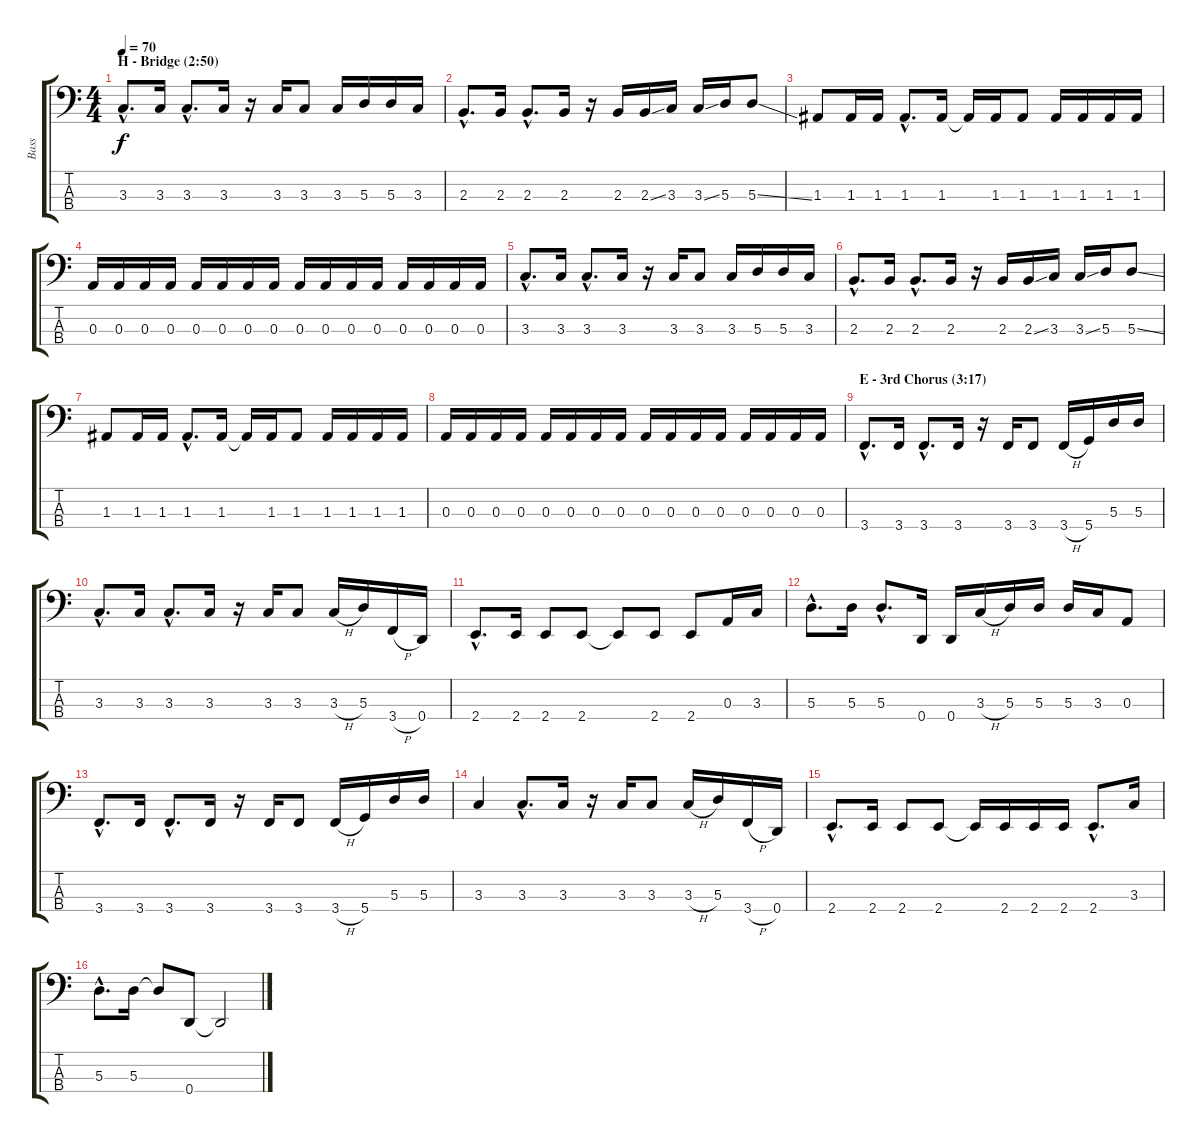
\track ("Bass" "Bass") {instrument electricbasspick}
\staff {score tabs}
\tuning (G2 D2 A1 D1) {hide}
\ts (4 4)
\section ("" "H - Bridge (2:50)")
\tempo 70
\clef f4
\ks c
3.3{hac}.8{d dy f} 3.3.16 3.3{hac}.8{d} 3.3.16 r.16 3.3.16 3.3.8 3.3.16 5.3.16 5.3.16 3.3.16 |
2.3{hac}.8{d} 2.3.16 2.3{hac}.8{d} 2.3.16 r.16 2.3.16 2.3{ss}.16 3.3.16 3.3{ss}.16 5.3.16 5.3{ss}.8 |
1.3.8 1.3.16 1.3.16 1.3{hac}.8{d} 1.3.16 1.3{t}.16 1.3.16 1.3.8 1.3.16 1.3.16 1.3.16 1.3.16 |
0.3.16 0.3.16 0.3.16 0.3.16 0.3.16 0.3.16 0.3.16 0.3.16 0.3.16 0.3.16 0.3.16 0.3.16 0.3.16 0.3.16 0.3.16 0.3.16 |
3.3{hac}.8{d} 3.3.16 3.3{hac}.8{d} 3.3.16 r.16 3.3.16 3.3.8 3.3.16 5.3.16 5.3.16 3.3.16 |
2.3{hac}.8{d} 2.3.16 2.3{hac}.8{d} 2.3.16 r.16 2.3.16 2.3{ss}.16 3.3.16 3.3{ss}.16 5.3.16 5.3{ss}.8 |
1.3.8 1.3.16 1.3.16 1.3{hac}.8{d} 1.3.16 1.3{t}.16 1.3.16 1.3.8 1.3.16 1.3.16 1.3.16 1.3.16 |
0.3.16 0.3.16 0.3.16 0.3.16 0.3.16 0.3.16 0.3.16 0.3.16 0.3.16 0.3.16 0.3.16 0.3.16 0.3.16 0.3.16 0.3.16 0.3.16 |
\section ("" "E - 3rd Chorus (3:17)")
3.4{hac}.8{d} 3.4.16 3.4{hac}.8{d} 3.4.16 r.16 3.4.16 3.4.8 3.4{h}.16 5.4.16 5.3.16 5.3.16 |
3.3{hac}.8{d} 3.3.16 3.3{hac}.8{d} 3.3.16 r.16 3.3.16 3.3.8 3.3{h}.16 5.3.16 3.4{h}.16 0.4.16 |
2.4{hac}.8{d} 2.4.16 2.4.8 2.4.8 2.4{t}.8 2.4.8 2.4.8 0.3.16 3.3.16 |
5.3{hac}.8{d} 5.3.16 5.3{hac}.8{d} 0.4.16 0.4.16 3.3{h}.16 5.3.16 5.3.16 5.3.16 3.3.16 0.3.8 |
3.4{hac}.8{d} 3.4.16 3.4{hac}.8{d} 3.4.16 r.16 3.4.16 3.4.8 3.4{h}.16 5.4.16 5.3.16 5.3.16 |
3.3.4 3.3{hac}.8{d} 3.3.16 r.16 3.3.16 3.3.8 3.3{h}.16 5.3.16 3.4{h}.16 0.4.16 |
2.4{hac}.8{d} 2.4.16 2.4.8 2.4.8 2.4{t}.16 2.4.16 2.4.16 2.4.16 2.4{hac}.8{d} 3.3.16 |
5.3{hac}.8{d} 5.3.16 5.3{t}.8 0.4.8 0.4{t}.2
